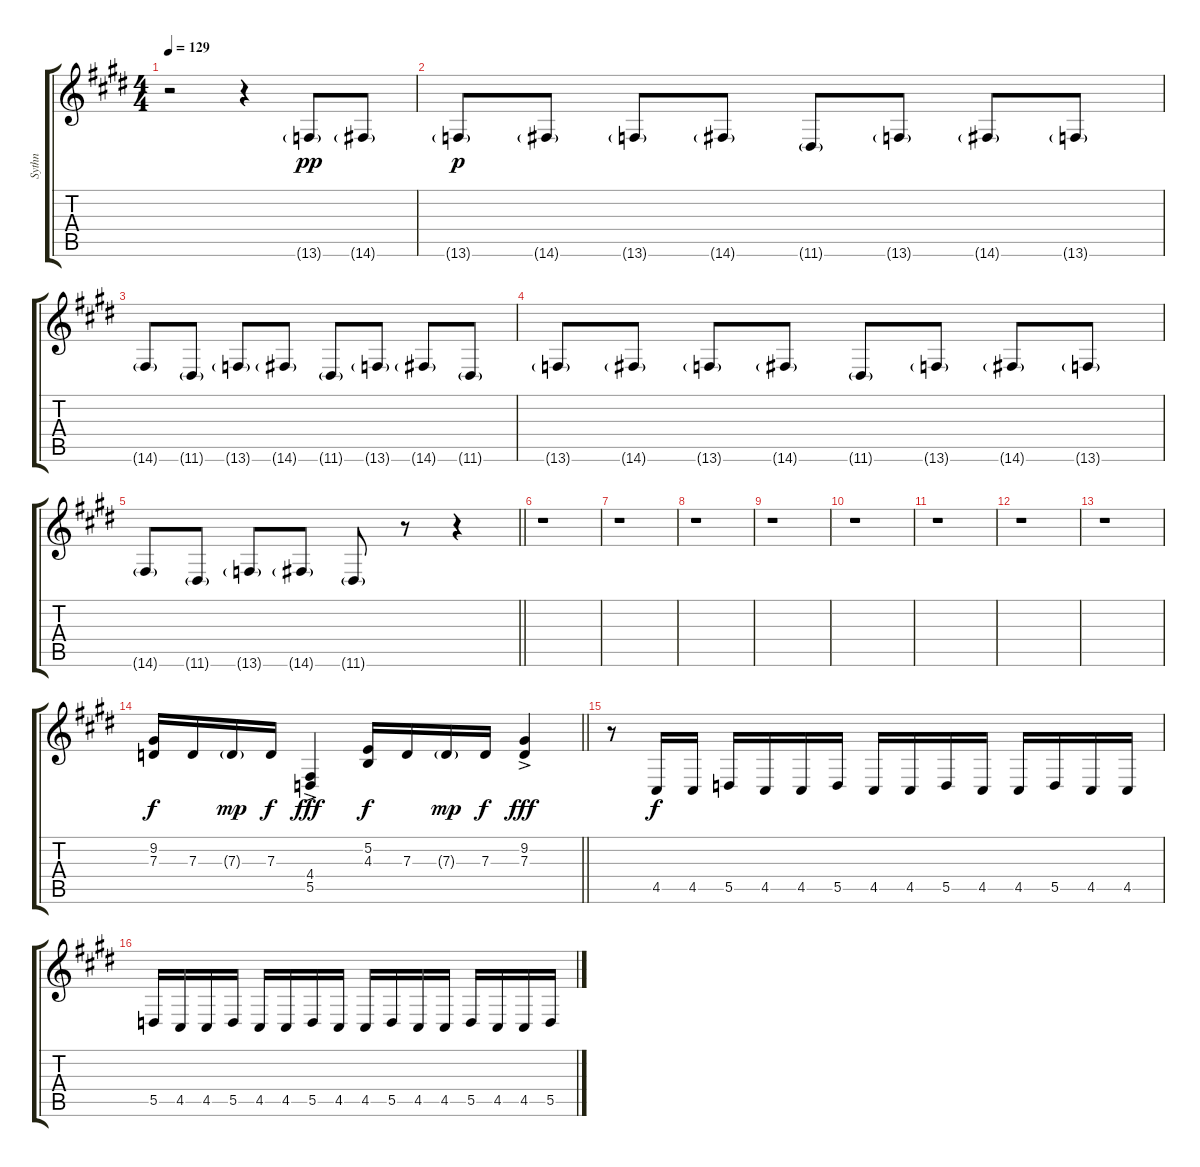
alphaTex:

\track ("Sythn" "Sythn") {instrument synthdrum}
\staff {score tabs}
\tuning (E4 B3 G3 D3 A2 E2) {hide}
\ts (4 4)
\tempo 129
\clef g2
\ks e
r.2{dy pp instrument synthdrum} r.4 13.6{g}.8 14.6{g}.8 |
13.6{g}.8{dy p} 14.6{g}.8 13.6{g}.8 14.6{g}.8 11.6{g}.8 13.6{g}.8 14.6{g}.8 13.6{g}.8 |
14.6{g}.8 11.6{g}.8 13.6{g}.8 14.6{g}.8 11.6{g}.8 13.6{g}.8 14.6{g}.8 11.6{g}.8 |
13.6{g}.8 14.6{g}.8 13.6{g}.8 14.6{g}.8 11.6{g}.8 13.6{g}.8 14.6{g}.8 13.6{g}.8 |
\barLineRight lightlight
14.6{g}.8 11.6{g}.8 13.6{g}.8 14.6{g}.8 11.6{g}.8 r.8 r.4 |
r.1 |
r.1 |
r.1 |
r.1 |
r.1 |
r.1 |
r.1 |
r.1 |
\barLineRight lightlight
(9.2 7.3).16{dy f volume 15 balance 16 instrument telephonering} 7.3.16{balance 8} 7.3{g}.16{dy mp} 7.3.16{dy f} (4.4{ac} 5.5{ac}).4{dy fff balance 0} (5.2 4.3).16{dy f balance 8} 7.3.16 7.3{g}.16{dy mp} 7.3.16{dy f} (9.2{ac} 7.3{ac}).4{dy fff balance 0} |
r.8{volume 10 balance 8} 4.5.16{dy f} 4.5.16 5.5.16 4.5.16 4.5.16 5.5.16 4.5.16 4.5.16 5.5.16 4.5.16 4.5.16 5.5.16 4.5.16 4.5.16 |
5.5.16 4.5.16 4.5.16 5.5.16 4.5.16 4.5.16 5.5.16 4.5.16 4.5.16 5.5.16 4.5.16 4.5.16 5.5.16 4.5.16 4.5.16 5.5.16
